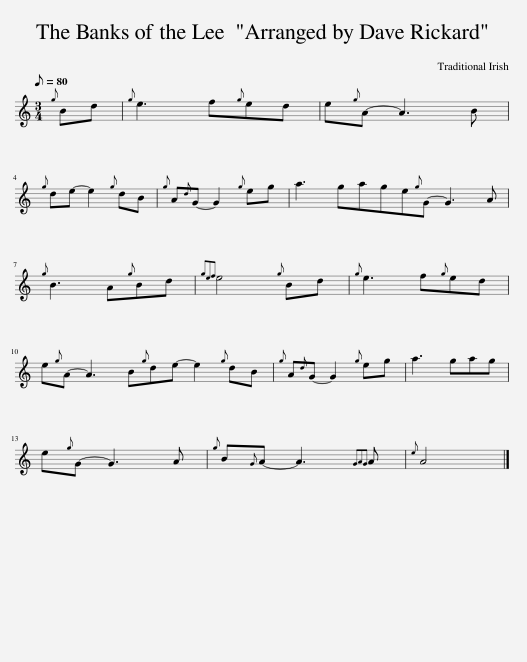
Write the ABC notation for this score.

X:1
L:1/8
Q:1/8=80
M:3/4
I:linebreak $
K:C
V:1 treble
V:1
{g} Bd |{g} e3 f{g}ed | e{g}A- A3 B |${g} de- e2{g} dB |{g} A{d}G- G2{g} eg | %5
 a3 gage{g}G- G3 A |${g} B3 A{g}Bd |{gef} e4{g} Bd |{g} e3 f{g}ed |$ e{g}A- A3 B{g}de- e2{g} dB | %10
{g} A{d}G- G2{g} eg | a3 gag |$ e{g}G- G3 A |{g} B{G}A- A3{GAG} A |{e} A4 |] %15
